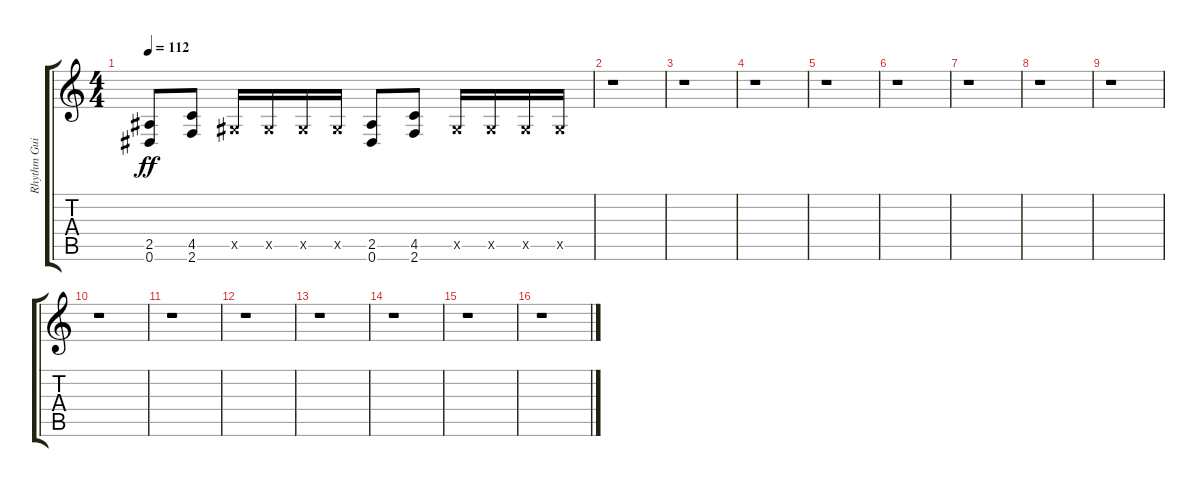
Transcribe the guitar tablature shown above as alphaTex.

\track ("Rhythm Guitar" "Rhythm Gui") {instrument distortionguitar}
\staff {score tabs}
\tuning (Eb4 Bb3 Gb3 Db3 Ab2 Eb2) {hide}
\ts (4 4)
\tempo 112
\clef g2
\ks c
(2.5 0.6).8{dy ff} (4.5 2.6).8 0.5{x}.16 0.5{x}.16 0.5{x}.16 0.5{x}.16 (2.5 0.6).8 (4.5 2.6).8 0.5{x}.16 0.5{x}.16 0.5{x}.16 0.5{x}.16 |
r.1 |
r.1 |
r.1 |
r.1 |
r.1 |
r.1 |
r.1 |
r.1 |
r.1 |
r.1 |
r.1 |
r.1 |
r.1 |
r.1 |
r.1
